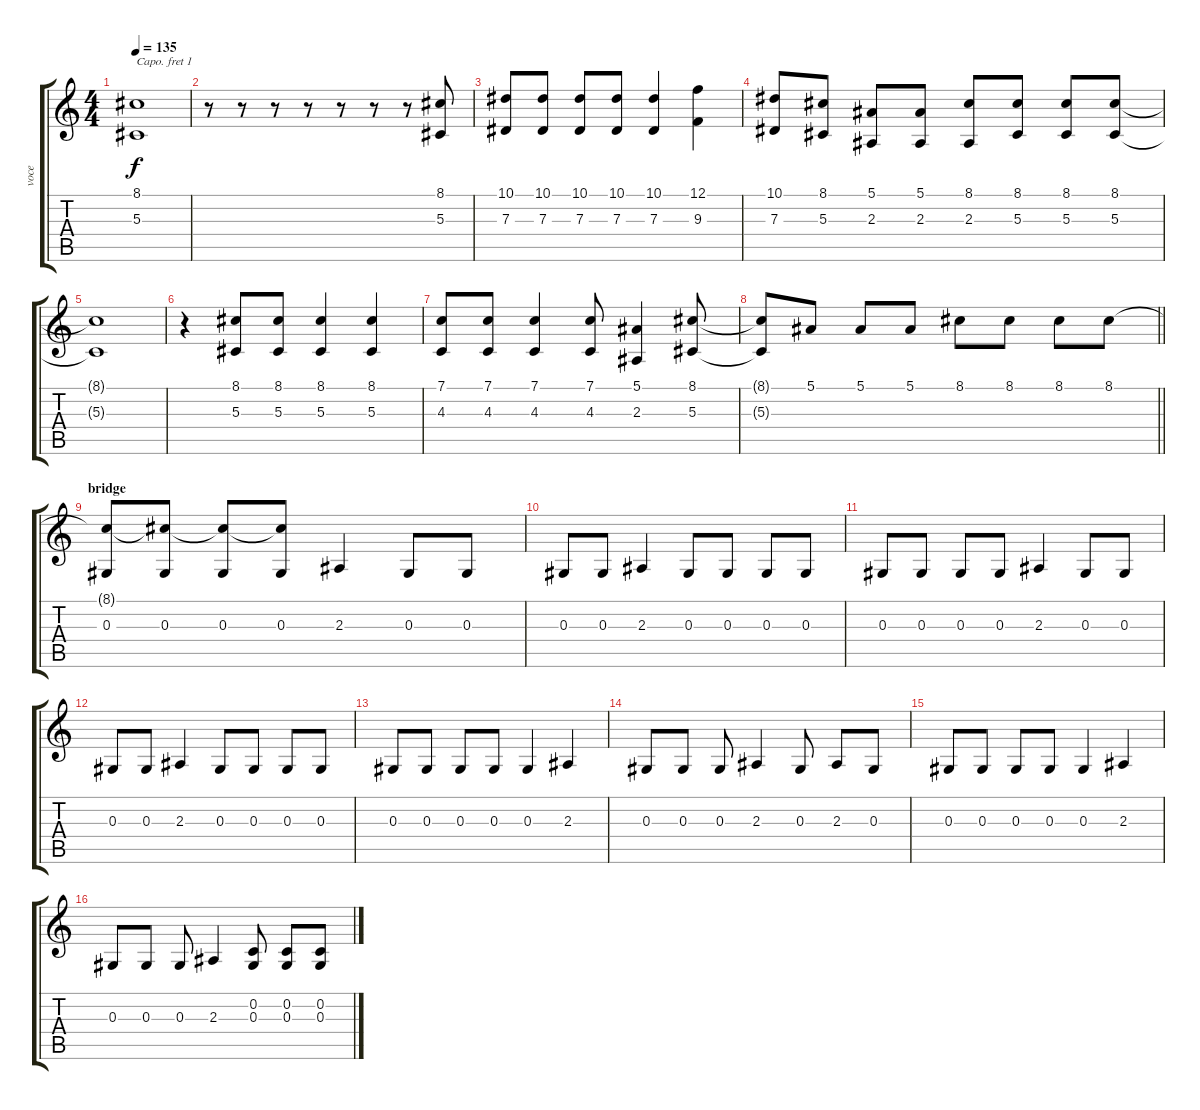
\track ("voce" "voce") {instrument altosax}
\staff {score tabs}
\capo 1
\tuning (E4 B3 G3 D3 A2 E2) {hide}
\ts (4 4)
\tempo 135
\clef g2
\ks c
(8.1{t} 5.3{t}).1{dy f} |
r.8 r.8 r.8 r.8 r.8 r.8 r.8 (8.1 5.3).8 |
(10.1 7.3).8 (10.1 7.3).8 (10.1 7.3).8 (10.1 7.3).8 (10.1 7.3).4 (12.1 9.3).4 |
(10.1 7.3).8 (8.1 5.3).8 (5.1 2.3).8 (5.1 2.3).8 (8.1 2.3).8 (8.1 5.3).8 (8.1 5.3).8 (8.1 5.3).8 |
(8.1{t} 5.3{t}).1 |
r.4 (8.1 5.3).8 (8.1 5.3).8 (8.1 5.3).4 (8.1 5.3).4 |
(7.1 4.3).8 (7.1 4.3).8 (7.1 4.3).4 (7.1 4.3).8 (5.1 2.3).4 (8.1 5.3).8 |
\barLineRight lightlight
(8.1{t} 5.3{t}).8 5.1.8 5.1.8 5.1.8 8.1.8 8.1.8 8.1.8 8.1.8 |
\section ("" "bridge")
(8.1{t} 0.3).8 (8.1{t} 0.3).8 (8.1{t} 0.3).8 (8.1{t} 0.3).8 2.3.4 0.3.8 0.3.8 |
0.3.8 0.3.8 2.3.4 0.3.8 0.3.8 0.3.8 0.3.8 |
0.3.8 0.3.8 0.3.8 0.3.8 2.3.4 0.3.8 0.3.8 |
0.3.8 0.3.8 2.3.4 0.3.8 0.3.8 0.3.8 0.3.8 |
0.3.8 0.3.8 0.3.8 0.3.8 0.3.4 2.3.4 |
0.3.8 0.3.8 0.3.8 2.3.4 0.3.8 2.3.8 0.3.8 |
0.3.8 0.3.8 0.3.8 0.3.8 0.3.4 2.3.4 |
0.3.8 0.3.8 0.3.8 2.3.4 (0.2 0.3).8 (0.2 0.3).8 (0.2 0.3).8
